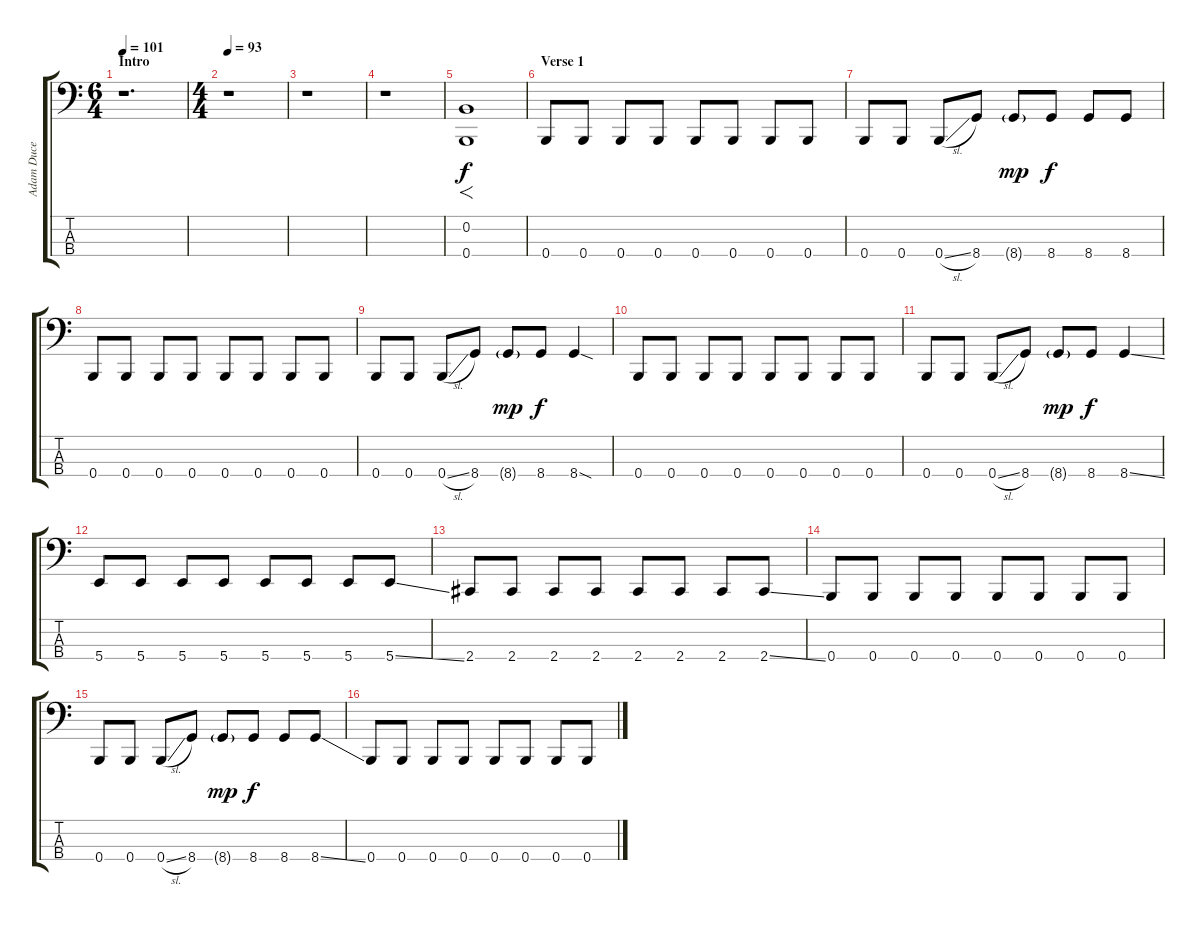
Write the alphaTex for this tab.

\track ("Adam Duce" "Adam Duce") {instrument electricbasspick}
\staff {score tabs}
\tuning (E2 B1 Gb1 B0) {hide}
\ts (6 4)
\section ("" "Intro")
\tempo 101
\clef f4
\ks c
r.1{d dy f instrument electricbasspick} |
\ts (4 4)
\tempo 93
r.1 |
r.1 |
r.1 |
(0.2 0.4).1{f} |
\section ("" "Verse 1")
0.4.8 0.4.8 0.4.8 0.4.8 0.4.8 0.4.8 0.4.8 0.4.8 |
0.4.8 0.4.8 0.4{sl}.8 8.4.8 8.4{g}.8{dy mp} 8.4.8{dy f} 8.4.8 8.4.8 |
0.4.8 0.4.8 0.4.8 0.4.8 0.4.8 0.4.8 0.4.8 0.4.8 |
0.4.8 0.4.8 0.4{sl}.8 8.4.8 8.4{g}.8{dy mp} 8.4.8{dy f} 8.4{sod}.4 |
0.4.8 0.4.8 0.4.8 0.4.8 0.4.8 0.4.8 0.4.8 0.4.8 |
0.4.8 0.4.8 0.4{sl}.8 8.4.8 8.4{g}.8{dy mp} 8.4.8{dy f} 8.4{ss}.4 |
5.4.8 5.4.8 5.4.8 5.4.8 5.4.8 5.4.8 5.4.8 5.4{ss}.8 |
2.4.8 2.4.8 2.4.8 2.4.8 2.4.8 2.4.8 2.4.8 2.4{ss}.8 |
0.4.8 0.4.8 0.4.8 0.4.8 0.4.8 0.4.8 0.4.8 0.4.8 |
0.4.8 0.4.8 0.4{sl}.8 8.4.8 8.4{g}.8{dy mp} 8.4.8{dy f} 8.4.8 8.4{ss}.8 |
0.4.8 0.4.8 0.4.8 0.4.8 0.4.8 0.4.8 0.4.8 0.4.8
